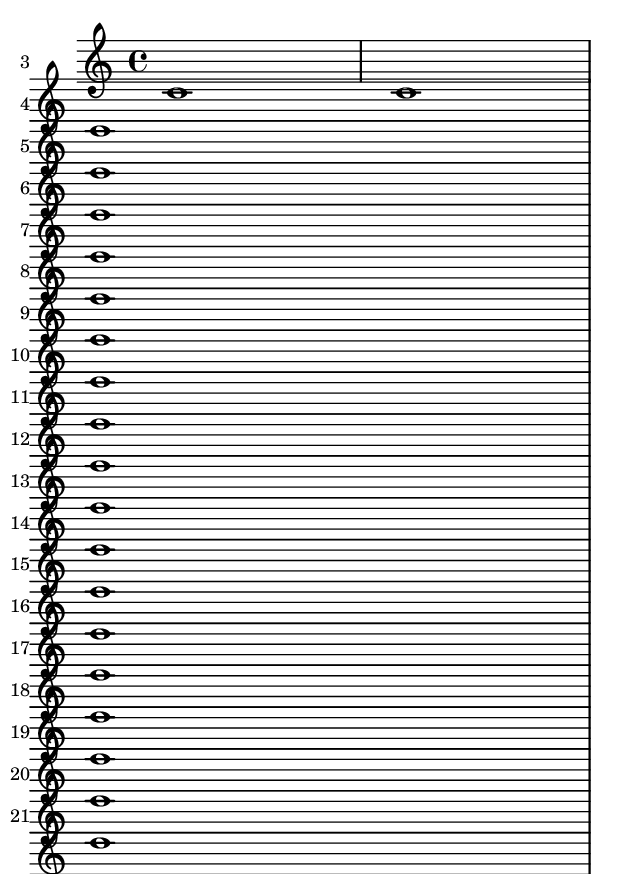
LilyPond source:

%% Generated by lilypond-book
%% Options: [exampleindent=10.16\mm,indent=0\mm,line-width=160\mm]
\include "lilypond-book-preamble.ly"


% ****************************************************************
% Start cut-&-pastable-section
% ****************************************************************

#(ly:set-option 'eps-box-padding 3.000000)



\paper {
  indent = 0\mm
  line-width = 160\mm
  % offset the left padding, also add 1mm as lilypond creates cropped
  % images with a little space on the right
  line-width = #(- line-width (* mm  3.000000) (* mm 1))
}

\layout {
  
}




% ****************************************************************
% ly snippet:
% ****************************************************************
\sourcefilename "/lilypond-2.24.3/input/regression/page-breaking-min-systems-per-page2.ly"
\sourcefileline 0
\version "2.16.0"

#(set-default-paper-size "a6")

\header {
  texidoc = "
The min-systems-per-page variable takes precedence over
the desire not to overfill a page.  In this case, systems will
overlap because they are forced to be on the page.
"
}

\book {
  \paper {
    min-systems-per-page = 20
  }

  \repeat unfold 21 { c'1 }
}



% ****************************************************************
% end ly snippet
% ****************************************************************
